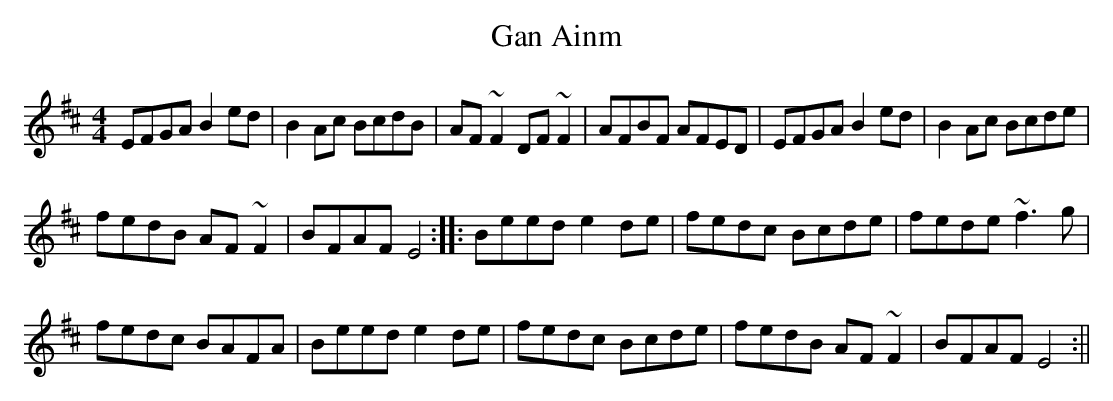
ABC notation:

X:1
T:Gan Ainm
M:4/4
K:D
EFGA B2ed | B2Ac BcdB | AF~F2 DF~F2 | AFBF AFED | EFGA B2ed | B2Ac Bcde |
fedB AF~F2 | BFAF E4 :: Beed e2de | fedc Bcde | fede ~f3g |
fedc BAFA | Beed e2de | fedc Bcde | fedB AF~F2 | BFAF E4 :||
